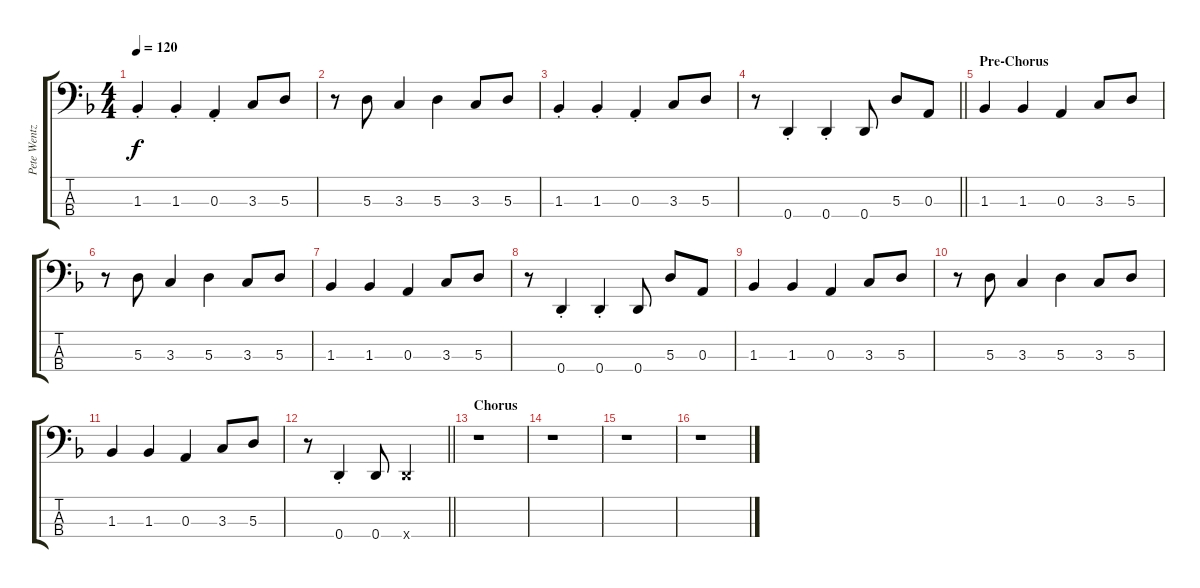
\track ("Pete Wentz" "Pete Wentz") {instrument electricbassfinger}
\staff {score tabs}
\tuning (G2 D2 A1 D1) {hide}
\ts (4 4)
\tempo 120
\clef f4
\ks dminor
1.3{st}.4{dy f} 1.3{st}.4 0.3{st}.4 3.3.8 5.3.8 |
r.8 5.3.8 3.3.4 5.3.4 3.3.8 5.3.8 |
1.3{st}.4 1.3{st}.4 0.3{st}.4 3.3.8 5.3.8 |
\barLineRight lightlight
r.8 0.4{st}.4 0.4{st}.4 0.4.8 5.3.8 0.3.8 |
\section ("" "Pre-Chorus")
1.3.4 1.3.4 0.3.4 3.3.8 5.3.8 |
r.8 5.3.8 3.3.4 5.3.4 3.3.8 5.3.8 |
1.3.4 1.3.4 0.3.4 3.3.8 5.3.8 |
r.8 0.4{st}.4 0.4{st}.4 0.4.8 5.3.8 0.3.8 |
1.3.4 1.3.4 0.3.4 3.3.8 5.3.8 |
r.8 5.3.8 3.3.4 5.3.4 3.3.8 5.3.8 |
1.3.4 1.3.4 0.3.4 3.3.8 5.3.8 |
\barLineRight lightlight
r.8 0.4{st}.4 0.4.8 0.4{x}.2 |
\section ("" "Chorus")
r.1 |
r.1 |
r.1 |
r.1
